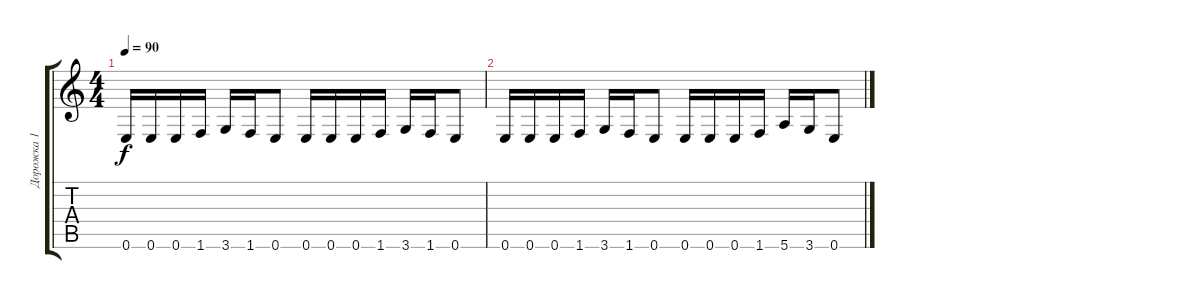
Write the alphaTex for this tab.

\track ("Дорожка 1" "Дорожка 1") {instrument overdrivenguitar}
\staff {score tabs}
\tuning (E4 B3 G3 D3 A2 E2) {hide}
\ts (4 4)
\tempo 90
\clef g2
\ks c
0.6.16{dy f} 0.6.16 0.6.16 1.6.16 3.6.16 1.6.16 0.6.8 0.6.16 0.6.16 0.6.16 1.6.16 3.6.16 1.6.16 0.6.8 |
0.6.16 0.6.16 0.6.16 1.6.16 3.6.16 1.6.16 0.6.8 0.6.16 0.6.16 0.6.16 1.6.16 5.6.16 3.6.16 0.6.8
